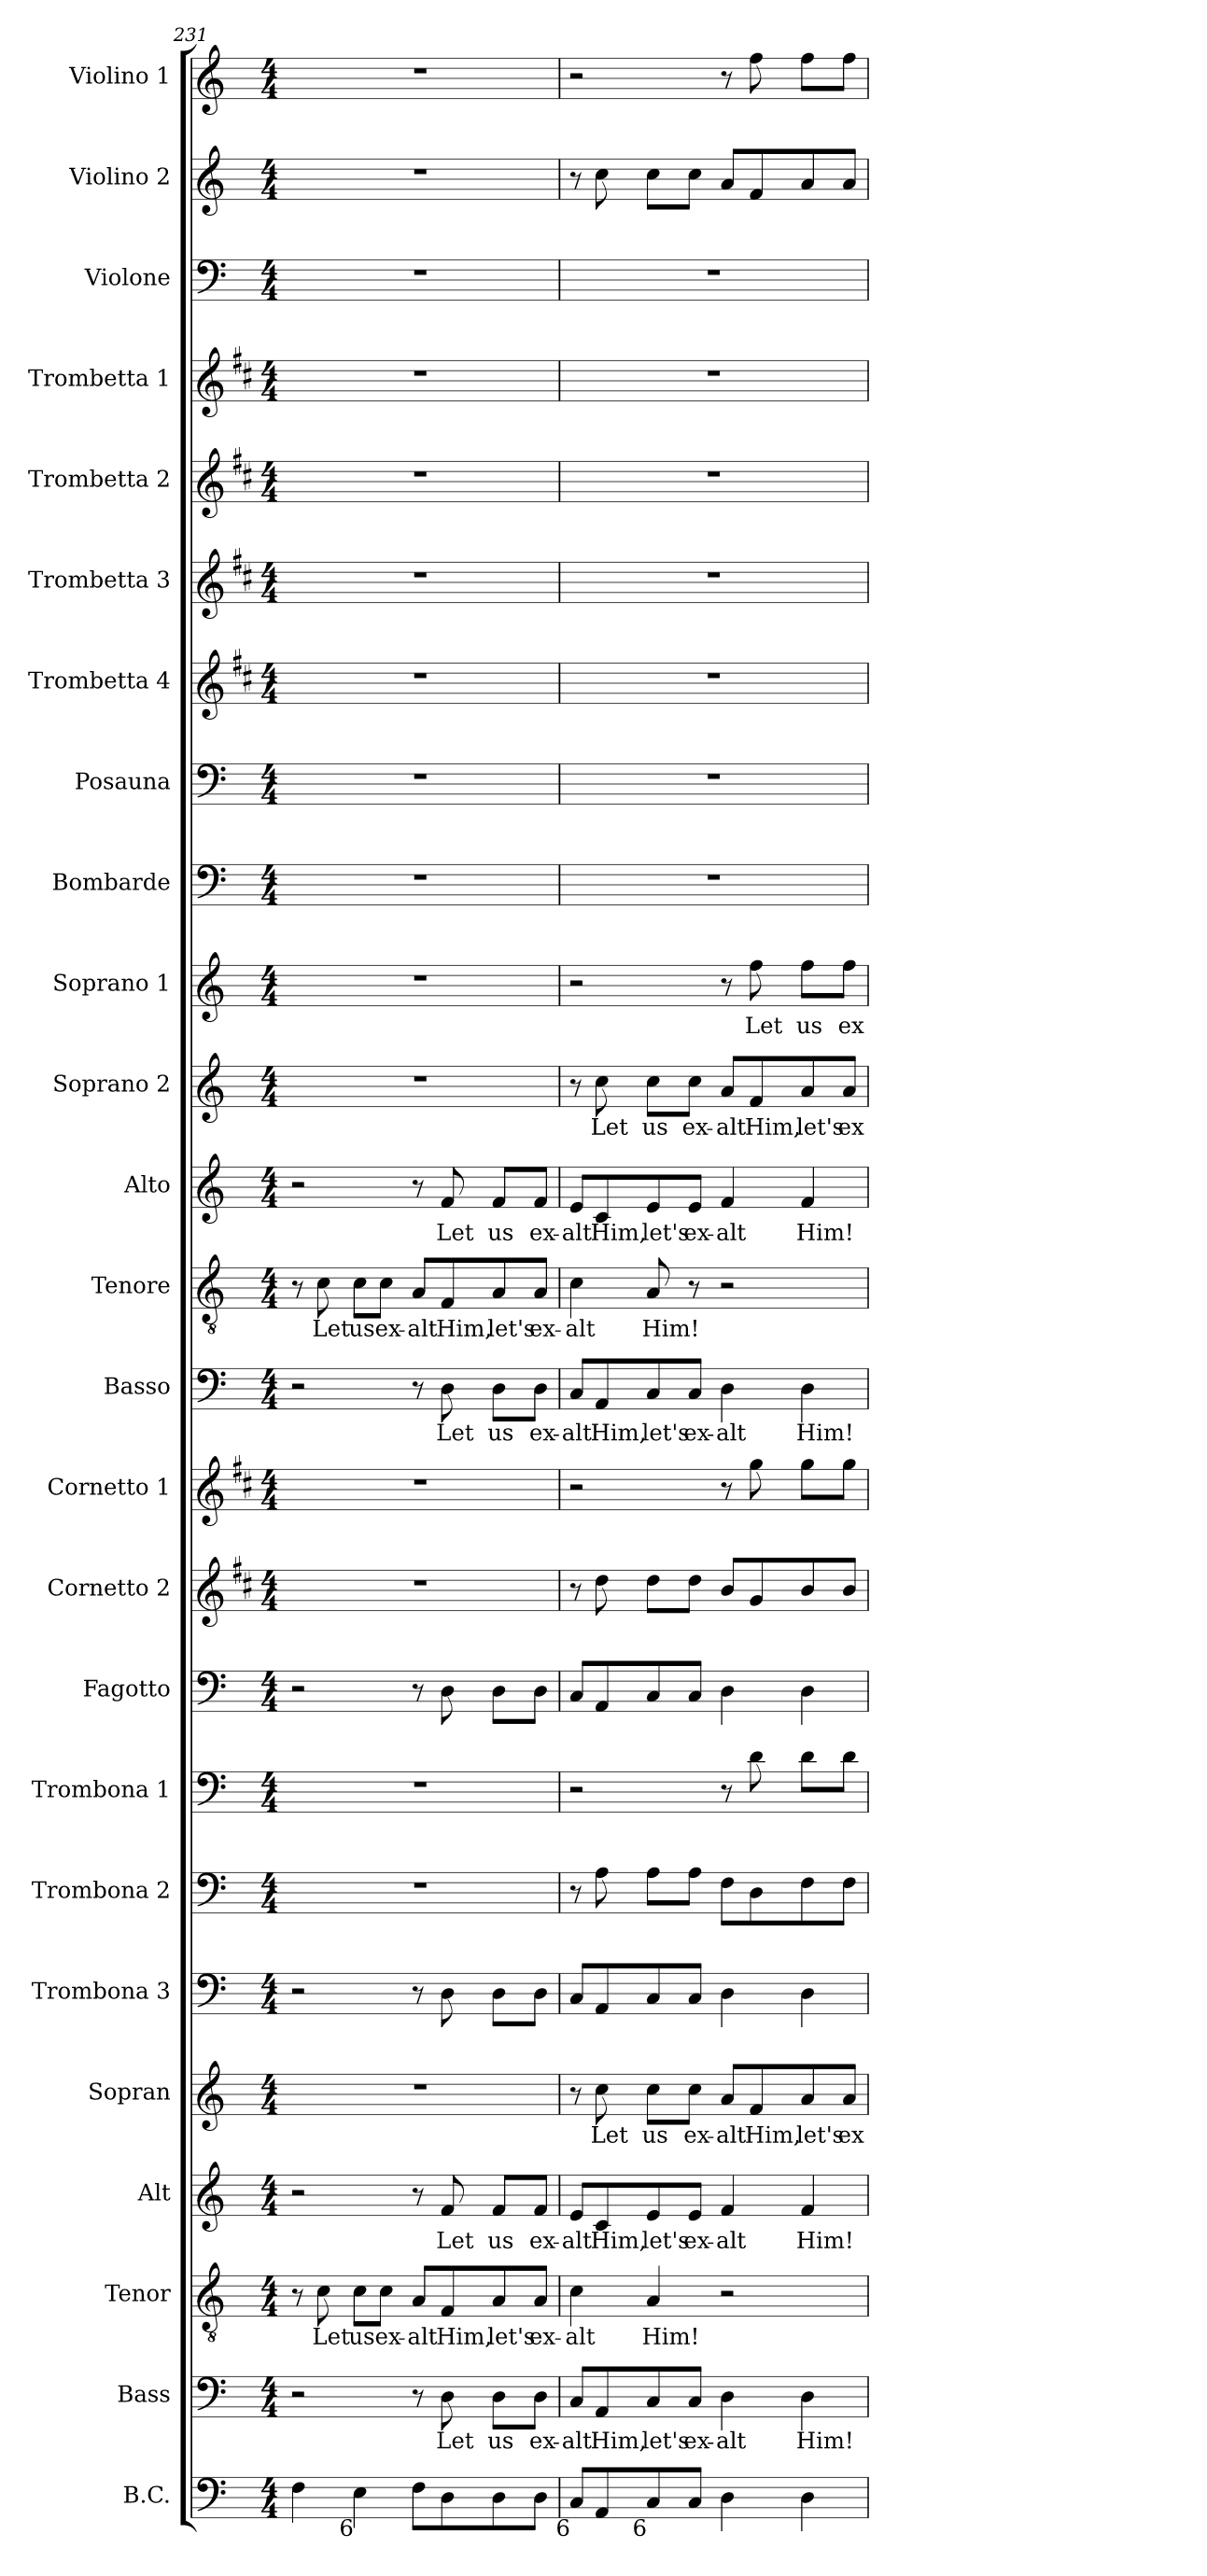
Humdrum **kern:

**kern	**kern	**text	**kern	**text	**kern	**text	**kern	**text	**kern	**kern	**kern	**kern	**kern	**kern	**kern	**text	**kern	**text	**kern	**text	**kern	**text	**kern	**text	**kern	**kern	**kern	**kern	**kern	**kern	**kern	**kern	**kern
*part25	*part24	*part24	*part23	*part23	*part22	*part22	*part21	*part21	*part20	*part19	*part18	*part17	*part16	*part15	*part14	*part14	*part13	*part13	*part12	*part12	*part11	*part11	*part10	*part10	*part9	*part8	*part7	*part6	*part5	*part4	*part3	*part2	*part1
*staff25	*staff24	*staff24	*staff23	*staff23	*staff22	*staff22	*staff21	*staff21	*staff20	*staff19	*staff18	*staff17	*staff16	*staff15	*staff14	*staff14	*staff13	*staff13	*staff12	*staff12	*staff11	*staff11	*staff10	*staff10	*staff9	*staff8	*staff7	*staff6	*staff5	*staff4	*staff3	*staff2	*staff1
*I"B.C.	*I"Bass	*	*I"Tenor	*	*I"Alt	*	*I"Sopran	*	*I"Trombona 3	*I"Trombona 2	*I"Trombona 1	*I"Fagotto	*I"Cornetto 2	*I"Cornetto 1	*I"Basso	*	*I"Tenore	*	*I"Alto	*	*I"Soprano 2	*	*I"Soprano 1	*	*I"Bombarde	*I"Posauna	*I"Trombetta 4	*I"Trombetta 3	*I"Trombetta 2	*I"Trombetta 1	*I"Violone	*I"Violino 2	*I"Violino 1
*I'B.C.	*I'B.	*	*I'T.	*	*I'A.	*	*I'S.	*	*I'Tbn. 2	*I'Tbn. 2	*I'Tbn. 1	*I'Fag.	*I'Cor. 2	*I'Cor. 1	*I'B.	*	*I'T.	*	*I'A.	*	*I'S.	*	*I'S.	*	*	*	*	*	*	*	*	*I'Vl. 2	*I'Vl. 1
*clefF4	*clefF4	*	*clefGv2	*	*clefG2	*	*clefG2	*	*clefF4	*clefF4	*clefF4	*clefF4	*clefG2	*clefG2	*clefF4	*	*clefGv2	*	*clefG2	*	*clefG2	*	*clefG2	*	*clefF4	*clefF4	*clefG2	*clefG2	*clefG2	*clefG2	*clefF4	*clefG2	*clefG2
*	*	*	*ITrd7c12	*	*	*	*	*	*	*	*	*	*ITrd1c2	*ITrd1c2	*	*	*ITrd7c12	*	*	*	*	*	*	*	*	*	*ITrd1c2	*ITrd1c2	*ITrd1c2	*ITrd1c2	*	*	*
*k[]	*k[]	*	*k[]	*	*k[]	*	*k[]	*	*k[]	*k[]	*k[]	*k[]	*k[]	*k[]	*k[]	*	*k[]	*	*k[]	*	*k[]	*	*k[]	*	*k[]	*k[]	*k[]	*k[]	*k[]	*k[]	*k[]	*k[]	*k[]
*C:	*C:	*	*C:	*	*C:	*	*C:	*	*C:	*C:	*C:	*C:	*C:	*C:	*C:	*	*C:	*	*C:	*	*C:	*	*C:	*	*C:	*C:	*C:	*C:	*C:	*C:	*C:	*C:	*C:
*M4/4	*M4/4	*	*M4/4	*	*M4/4	*	*M4/4	*	*M4/4	*M4/4	*M4/4	*M4/4	*M4/4	*M4/4	*M4/4	*	*M4/4	*	*M4/4	*	*M4/4	*	*M4/4	*	*M4/4	*M4/4	*M4/4	*M4/4	*M4/4	*M4/4	*M4/4	*M4/4	*M4/4
*MM100	*MM100	*	*MM100	*	*MM100	*	*MM100	*	*MM100	*MM100	*MM100	*MM100	*MM100	*MM100	*MM100	*	*MM100	*	*MM100	*	*MM100	*	*MM100	*	*MM100	*MM100	*MM100	*MM100	*MM100	*MM100	*MM100	*MM100	*MM100
=231	=231	=231	=231	=231	=231	=231	=231	=231	=231	=231	=231	=231	=231	=231	=231	=231	=231	=231	=231	=231	=231	=231	=231	=231	=231	=231	=231	=231	=231	=231	=231	=231	=231
4Fi\	2r	.	8r	.	2r	.	1r	.	2r	1r	1r	2r	1r	1r	2r	.	8r	.	2r	.	1r	.	1r	.	1r	1r	1r	1r	1r	1r	1r	1r	1r
!	!	!	!	!LO:LY:b:color=#000000	!	!	!	!	!	!	!	!	!	!	!	!	!	!	!	!	!	!	!	!	!	!	!	!	!	!	!	!	!
!	!	!	!	!	!	!	!	!	!	!	!	!	!	!	!	!	!	!LO:LY:b:color=#000000	!	!	!	!	!	!	!	!	!	!	!	!	!	!	!
.	.	.	8Ci\	Let	.	.	.	.	.	.	.	.	.	.	.	.	8Ci\	Let	.	.	.	.	.	.	.	.	.	.	.	.	.	.	.
!	!	!	!	!LO:LY:b:color=#000000	!	!	!	!	!	!	!	!	!	!	!	!	!	!	!	!	!	!	!	!	!	!	!	!	!	!	!	!	!
!LO:TX:b:rj:t=6	!	!	!	!	!	!	!	!	!	!	!	!	!	!	!	!	!	!	!	!	!	!	!	!	!	!	!	!	!	!	!	!	!
!	!	!	!	!	!	!	!	!	!	!	!	!	!	!	!	!	!	!LO:LY:b:color=#000000	!	!	!	!	!	!	!	!	!	!	!	!	!	!	!
4Ei\	.	.	8Ci\L	us	.	.	.	.	.	.	.	.	.	.	.	.	8Ci\L	us	.	.	.	.	.	.	.	.	.	.	.	.	.	.	.
!	!	!	!	!LO:LY:b:color=#000000	!	!	!	!	!	!	!	!	!	!	!	!	!	!	!	!	!	!	!	!	!	!	!	!	!	!	!	!	!
!	!	!	!	!	!	!	!	!	!	!	!	!	!	!	!	!	!	!LO:LY:b:color=#000000	!	!	!	!	!	!	!	!	!	!	!	!	!	!	!
.	.	.	8Ci\J	ex-	.	.	.	.	.	.	.	.	.	.	.	.	8Ci\J	ex-	.	.	.	.	.	.	.	.	.	.	.	.	.	.	.
!	!	!	!	!LO:LY:b:color=#000000	!	!	!	!	!	!	!	!	!	!	!	!	!	!	!	!	!	!	!	!	!	!	!	!	!	!	!	!	!
!	!	!	!	!	!	!	!	!	!	!	!	!	!	!	!	!	!	!LO:LY:b:color=#000000	!	!	!	!	!	!	!	!	!	!	!	!	!	!	!
8Fi\L	8r	.	8AAi/L	-alt	8r	.	.	.	8r	.	.	8r	.	.	8r	.	8AAi/L	-alt	8r	.	.	.	.	.	.	.	.	.	.	.	.	.	.
!	!	!LO:LY:b:color=#000000	!	!	!	!	!	!	!	!	!	!	!	!	!	!	!	!	!	!	!	!	!	!	!	!	!	!	!	!	!	!	!
!	!	!	!	!LO:LY:b:color=#000000	!	!	!	!	!	!	!	!	!	!	!	!	!	!	!	!	!	!	!	!	!	!	!	!	!	!	!	!	!
!	!	!	!	!	!	!LO:LY:b:color=#000000	!	!	!	!	!	!	!	!	!	!	!	!	!	!	!	!	!	!	!	!	!	!	!	!	!	!	!
!	!	!	!	!	!	!	!	!	!	!	!	!	!	!	!	!LO:LY:b:color=#000000	!	!	!	!	!	!	!	!	!	!	!	!	!	!	!	!	!
!	!	!	!	!	!	!	!	!	!	!	!	!	!	!	!	!	!	!LO:LY:b:color=#000000	!	!	!	!	!	!	!	!	!	!	!	!	!	!	!
!	!	!	!	!	!	!	!	!	!	!	!	!	!	!	!	!	!	!	!	!LO:LY:b:color=#000000	!	!	!	!	!	!	!	!	!	!	!	!	!
8Di\	8Di\	Let	8FFi/	Him,	8fi/	Let	.	.	8Di\	.	.	8Di\	.	.	8Di\	Let	8FFi/	Him,	8fi/	Let	.	.	.	.	.	.	.	.	.	.	.	.	.
!	!	!LO:LY:b:color=#000000	!	!	!	!	!	!	!	!	!	!	!	!	!	!	!	!	!	!	!	!	!	!	!	!	!	!	!	!	!	!	!
!	!	!	!	!LO:LY:b:color=#000000	!	!	!	!	!	!	!	!	!	!	!	!	!	!	!	!	!	!	!	!	!	!	!	!	!	!	!	!	!
!	!	!	!	!	!	!LO:LY:b:color=#000000	!	!	!	!	!	!	!	!	!	!	!	!	!	!	!	!	!	!	!	!	!	!	!	!	!	!	!
!	!	!	!	!	!	!	!	!	!	!	!	!	!	!	!	!LO:LY:b:color=#000000	!	!	!	!	!	!	!	!	!	!	!	!	!	!	!	!	!
!	!	!	!	!	!	!	!	!	!	!	!	!	!	!	!	!	!	!LO:LY:b:color=#000000	!	!	!	!	!	!	!	!	!	!	!	!	!	!	!
!	!	!	!	!	!	!	!	!	!	!	!	!	!	!	!	!	!	!	!	!LO:LY:b:color=#000000	!	!	!	!	!	!	!	!	!	!	!	!	!
8Di\	8Di\L	us	8AAi/	let's	8fi/L	us	.	.	8Di\L	.	.	8Di\L	.	.	8Di\L	us	8AAi/	let's	8fi/L	us	.	.	.	.	.	.	.	.	.	.	.	.	.
!	!	!LO:LY:b:color=#000000	!	!	!	!	!	!	!	!	!	!	!	!	!	!	!	!	!	!	!	!	!	!	!	!	!	!	!	!	!	!	!
!	!	!	!	!LO:LY:b:color=#000000	!	!	!	!	!	!	!	!	!	!	!	!	!	!	!	!	!	!	!	!	!	!	!	!	!	!	!	!	!
!	!	!	!	!	!	!LO:LY:b:color=#000000	!	!	!	!	!	!	!	!	!	!	!	!	!	!	!	!	!	!	!	!	!	!	!	!	!	!	!
!	!	!	!	!	!	!	!	!	!	!	!	!	!	!	!	!LO:LY:b:color=#000000	!	!	!	!	!	!	!	!	!	!	!	!	!	!	!	!	!
!	!	!	!	!	!	!	!	!	!	!	!	!	!	!	!	!	!	!LO:LY:b:color=#000000	!	!	!	!	!	!	!	!	!	!	!	!	!	!	!
!	!	!	!	!	!	!	!	!	!	!	!	!	!	!	!	!	!	!	!	!LO:LY:b:color=#000000	!	!	!	!	!	!	!	!	!	!	!	!	!
8Di\J	8Di\J	ex-	8AAi/J	ex-	8fi/J	ex-	.	.	8Di\J	.	.	8Di\J	.	.	8Di\J	ex-	8AAi/J	ex-	8fi/J	ex-	.	.	.	.	.	.	.	.	.	.	.	.	.
!!LO:PB:g=z
=232	=232	=232	=232	=232	=232	=232	=232	=232	=232	=232	=232	=232	=232	=232	=232	=232	=232	=232	=232	=232	=232	=232	=232	=232	=232	=232	=232	=232	=232	=232	=232	=232	=232
!	!	!LO:LY:b:color=#000000	!	!	!	!	!	!	!	!	!	!	!	!	!	!	!	!	!	!	!	!	!	!	!	!	!	!	!	!	!	!	!
!	!	!	!	!LO:LY:b:color=#000000	!	!	!	!	!	!	!	!	!	!	!	!	!	!	!	!	!	!	!	!	!	!	!	!	!	!	!	!	!
!	!	!	!	!	!	!LO:LY:b:color=#000000	!	!	!	!	!	!	!	!	!	!	!	!	!	!	!	!	!	!	!	!	!	!	!	!	!	!	!
!	!	!	!	!	!	!	!	!	!	!	!	!	!	!	!	!LO:LY:b:color=#000000	!	!	!	!	!	!	!	!	!	!	!	!	!	!	!	!	!
!	!	!	!	!	!	!	!	!	!	!	!	!	!	!	!	!	!	!LO:LY:b:color=#000000	!	!	!	!	!	!	!	!	!	!	!	!	!	!	!
!LO:TX:b:rj:t=6	!	!	!	!	!	!	!	!	!	!	!	!	!	!	!	!	!	!	!	!	!	!	!	!	!	!	!	!	!	!	!	!	!
!	!	!	!	!	!	!	!	!	!	!	!	!	!	!	!	!	!	!	!	!LO:LY:b:color=#000000	!	!	!	!	!	!	!	!	!	!	!	!	!
8Ci/L	8Ci/L	-alt	4Ci\	-alt	8ei/L	-alt	8r	.	8Ci/L	8r	2r	8Ci/L	8r	2r	8Ci/L	-alt	4Ci\	-alt	8ei/L	-alt	8r	.	2r	.	1r	1r	1r	1r	1r	1r	1r	8r	2r
!	!	!LO:LY:b:color=#000000	!	!	!	!	!	!	!	!	!	!	!	!	!	!	!	!	!	!	!	!	!	!	!	!	!	!	!	!	!	!	!
!	!	!	!	!	!	!LO:LY:b:color=#000000	!	!	!	!	!	!	!	!	!	!	!	!	!	!	!	!	!	!	!	!	!	!	!	!	!	!	!
!	!	!	!	!	!	!	!	!LO:LY:b:color=#000000	!	!	!	!	!	!	!	!	!	!	!	!	!	!	!	!	!	!	!	!	!	!	!	!	!
!	!	!	!	!	!	!	!	!	!	!	!	!	!	!	!	!LO:LY:b:color=#000000	!	!	!	!	!	!	!	!	!	!	!	!	!	!	!	!	!
!	!	!	!	!	!	!	!	!	!	!	!	!	!	!	!	!	!	!	!	!LO:LY:b:color=#000000	!	!	!	!	!	!	!	!	!	!	!	!	!
!	!	!	!	!	!	!	!	!	!	!	!	!	!	!	!	!	!	!	!	!	!	!LO:LY:b:color=#000000	!	!	!	!	!	!	!	!	!	!	!
8AAi/	8AAi/	Him,	.	.	8ci/	Him,	8cci\	Let	8AAi/	8Ai\	.	8AAi/	8cci\	.	8AAi/	Him,	.	.	8ci/	Him,	8cci\	Let	.	.	.	.	.	.	.	.	.	8cci\	.
!	!	!LO:LY:b:color=#000000	!	!	!	!	!	!	!	!	!	!	!	!	!	!	!	!	!	!	!	!	!	!	!	!	!	!	!	!	!	!	!
!	!	!	!	!LO:LY:b:color=#000000	!	!	!	!	!	!	!	!	!	!	!	!	!	!	!	!	!	!	!	!	!	!	!	!	!	!	!	!	!
!	!	!	!	!	!	!LO:LY:b:color=#000000	!	!	!	!	!	!	!	!	!	!	!	!	!	!	!	!	!	!	!	!	!	!	!	!	!	!	!
!	!	!	!	!	!	!	!	!LO:LY:b:color=#000000	!	!	!	!	!	!	!	!	!	!	!	!	!	!	!	!	!	!	!	!	!	!	!	!	!
!	!	!	!	!	!	!	!	!	!	!	!	!	!	!	!	!LO:LY:b:color=#000000	!	!	!	!	!	!	!	!	!	!	!	!	!	!	!	!	!
!	!	!	!	!	!	!	!	!	!	!	!	!	!	!	!	!	!	!LO:LY:b:color=#000000	!	!	!	!	!	!	!	!	!	!	!	!	!	!	!
!	!	!	!	!	!	!	!	!	!	!	!	!	!	!	!	!	!	!	!	!LO:LY:b:color=#000000	!	!	!	!	!	!	!	!	!	!	!	!	!
!LO:TX:b:rj:t=6	!	!	!	!	!	!	!	!	!	!	!	!	!	!	!	!	!	!	!	!	!	!	!	!	!	!	!	!	!	!	!	!	!
!	!	!	!	!	!	!	!	!	!	!	!	!	!	!	!	!	!	!	!	!	!	!LO:LY:b:color=#000000	!	!	!	!	!	!	!	!	!	!	!
8Ci/	8Ci/	let's	4AAi/	Him!	8ei/	let's	8cci\L	us	8Ci/	8Ai\L	.	8Ci/	8cci\L	.	8Ci/	let's	8AAi/	Him!	8ei/	let's	8cci\L	us	.	.	.	.	.	.	.	.	.	8cci\L	.
!	!	!LO:LY:b:color=#000000	!	!	!	!	!	!	!	!	!	!	!	!	!	!	!	!	!	!	!	!	!	!	!	!	!	!	!	!	!	!	!
!	!	!	!	!	!	!LO:LY:b:color=#000000	!	!	!	!	!	!	!	!	!	!	!	!	!	!	!	!	!	!	!	!	!	!	!	!	!	!	!
!	!	!	!	!	!	!	!	!LO:LY:b:color=#000000	!	!	!	!	!	!	!	!	!	!	!	!	!	!	!	!	!	!	!	!	!	!	!	!	!
!	!	!	!	!	!	!	!	!	!	!	!	!	!	!	!	!LO:LY:b:color=#000000	!	!	!	!	!	!	!	!	!	!	!	!	!	!	!	!	!
!	!	!	!	!	!	!	!	!	!	!	!	!	!	!	!	!	!	!	!	!LO:LY:b:color=#000000	!	!	!	!	!	!	!	!	!	!	!	!	!
!	!	!	!	!	!	!	!	!	!	!	!	!	!	!	!	!	!	!	!	!	!	!LO:LY:b:color=#000000	!	!	!	!	!	!	!	!	!	!	!
8Ci/J	8Ci/J	ex-	.	.	8ei/J	ex-	8cci\J	ex-	8Ci/J	8Ai\J	.	8Ci/J	8cci\J	.	8Ci/J	ex-	8r	.	8ei/J	ex-	8cci\J	ex-	.	.	.	.	.	.	.	.	.	8cci\J	.
!	!	!LO:LY:b:color=#000000	!	!	!	!	!	!	!	!	!	!	!	!	!	!	!	!	!	!	!	!	!	!	!	!	!	!	!	!	!	!	!
!	!	!	!	!	!	!LO:LY:b:color=#000000	!	!	!	!	!	!	!	!	!	!	!	!	!	!	!	!	!	!	!	!	!	!	!	!	!	!	!
!	!	!	!	!	!	!	!	!LO:LY:b:color=#000000	!	!	!	!	!	!	!	!	!	!	!	!	!	!	!	!	!	!	!	!	!	!	!	!	!
!	!	!	!	!	!	!	!	!	!	!	!	!	!	!	!	!LO:LY:b:color=#000000	!	!	!	!	!	!	!	!	!	!	!	!	!	!	!	!	!
!	!	!	!	!	!	!	!	!	!	!	!	!	!	!	!	!	!	!	!	!LO:LY:b:color=#000000	!	!	!	!	!	!	!	!	!	!	!	!	!
!	!	!	!	!	!	!	!	!	!	!	!	!	!	!	!	!	!	!	!	!	!	!LO:LY:b:color=#000000	!	!	!	!	!	!	!	!	!	!	!
4Di\	4Di\	-alt	2r	.	4fi/	-alt	8ai/L	-alt	4Di\	8Fi\L	8r	4Di\	8ai/L	8r	4Di\	-alt	2r	.	4fi/	-alt	8ai/L	-alt	8r	.	.	.	.	.	.	.	.	8ai/L	8r
!	!	!	!	!	!	!	!	!LO:LY:b:color=#000000	!	!	!	!	!	!	!	!	!	!	!	!	!	!	!	!	!	!	!	!	!	!	!	!	!
!	!	!	!	!	!	!	!	!	!	!	!	!	!	!	!	!	!	!	!	!	!	!LO:LY:b:color=#000000	!	!	!	!	!	!	!	!	!	!	!
!	!	!	!	!	!	!	!	!	!	!	!	!	!	!	!	!	!	!	!	!	!	!	!	!LO:LY:b:color=#000000	!	!	!	!	!	!	!	!	!
.	.	.	.	.	.	.	8fi/	Him,	.	8Di\	8di\	.	8fi/	8ffi\	.	.	.	.	.	.	8fi/	Him,	8ffi\	Let	.	.	.	.	.	.	.	8fi/	8ffi\
!	!	!LO:LY:b:color=#000000	!	!	!	!	!	!	!	!	!	!	!	!	!	!	!	!	!	!	!	!	!	!	!	!	!	!	!	!	!	!	!
!	!	!	!	!	!	!LO:LY:b:color=#000000	!	!	!	!	!	!	!	!	!	!	!	!	!	!	!	!	!	!	!	!	!	!	!	!	!	!	!
!	!	!	!	!	!	!	!	!LO:LY:b:color=#000000	!	!	!	!	!	!	!	!	!	!	!	!	!	!	!	!	!	!	!	!	!	!	!	!	!
!	!	!	!	!	!	!	!	!	!	!	!	!	!	!	!	!LO:LY:b:color=#000000	!	!	!	!	!	!	!	!	!	!	!	!	!	!	!	!	!
!	!	!	!	!	!	!	!	!	!	!	!	!	!	!	!	!	!	!	!	!LO:LY:b:color=#000000	!	!	!	!	!	!	!	!	!	!	!	!	!
!	!	!	!	!	!	!	!	!	!	!	!	!	!	!	!	!	!	!	!	!	!	!LO:LY:b:color=#000000	!	!	!	!	!	!	!	!	!	!	!
!	!	!	!	!	!	!	!	!	!	!	!	!	!	!	!	!	!	!	!	!	!	!	!	!LO:LY:b:color=#000000	!	!	!	!	!	!	!	!	!
4Di\	4Di\	Him!	.	.	4fi/	Him!	8ai/	let's	4Di\	8Fi\	8di\L	4Di\	8ai/	8ffi\L	4Di\	Him!	.	.	4fi/	Him!	8ai/	let's	8ffi\L	us	.	.	.	.	.	.	.	8ai/	8ffi\L
!	!	!	!	!	!	!	!	!LO:LY:b:color=#000000	!	!	!	!	!	!	!	!	!	!	!	!	!	!	!	!	!	!	!	!	!	!	!	!	!
!	!	!	!	!	!	!	!	!	!	!	!	!	!	!	!	!	!	!	!	!	!	!LO:LY:b:color=#000000	!	!	!	!	!	!	!	!	!	!	!
!	!	!	!	!	!	!	!	!	!	!	!	!	!	!	!	!	!	!	!	!	!	!	!	!LO:LY:b:color=#000000	!	!	!	!	!	!	!	!	!
.	.	.	.	.	.	.	8ai/J	ex-	.	8Fi\J	8di\J	.	8ai/J	8ffi\J	.	.	.	.	.	.	8ai/J	ex-	8ffi\J	ex-	.	.	.	.	.	.	.	8ai/J	8ffi\J
=	=	=	=	=	=	=	=	=	=	=	=	=	=	=	=	=	=	=	=	=	=	=	=	=	=	=	=	=	=	=	=	=	=
*-	*-	*-	*-	*-	*-	*-	*-	*-	*-	*-	*-	*-	*-	*-	*-	*-	*-	*-	*-	*-	*-	*-	*-	*-	*-	*-	*-	*-	*-	*-	*-	*-	*-
